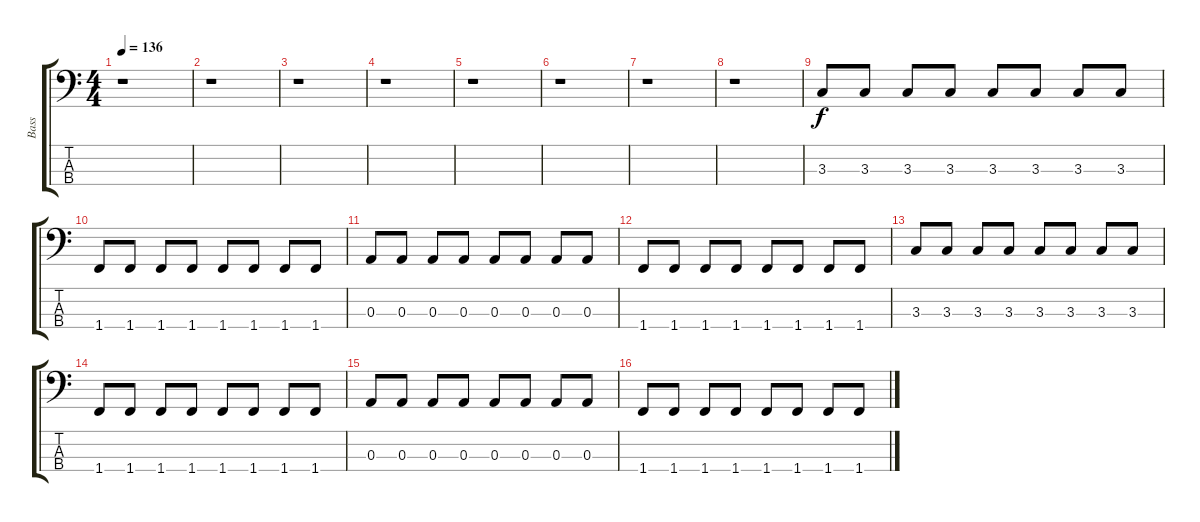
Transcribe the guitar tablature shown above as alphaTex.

\track ("Bass" "Bass") {instrument electricbasspick}
\staff {score tabs}
\tuning (G2 D2 A1 E1) {hide}
\ts (4 4)
\tempo 136
\clef f4
\ks c
r.1{dy f instrument electricbasspick} |
r.1 |
r.1 |
r.1 |
r.1 |
r.1 |
r.1 |
r.1 |
3.3.8 3.3.8 3.3.8 3.3.8 3.3.8 3.3.8 3.3.8 3.3.8 |
1.4.8 1.4.8 1.4.8 1.4.8 1.4.8 1.4.8 1.4.8 1.4.8 |
0.3.8 0.3.8 0.3.8 0.3.8 0.3.8 0.3.8 0.3.8 0.3.8 |
1.4.8 1.4.8 1.4.8 1.4.8 1.4.8 1.4.8 1.4.8 1.4.8 |
3.3.8 3.3.8 3.3.8 3.3.8 3.3.8 3.3.8 3.3.8 3.3.8 |
1.4.8 1.4.8 1.4.8 1.4.8 1.4.8 1.4.8 1.4.8 1.4.8 |
0.3.8 0.3.8 0.3.8 0.3.8 0.3.8 0.3.8 0.3.8 0.3.8 |
1.4.8 1.4.8 1.4.8 1.4.8 1.4.8 1.4.8 1.4.8 1.4.8
